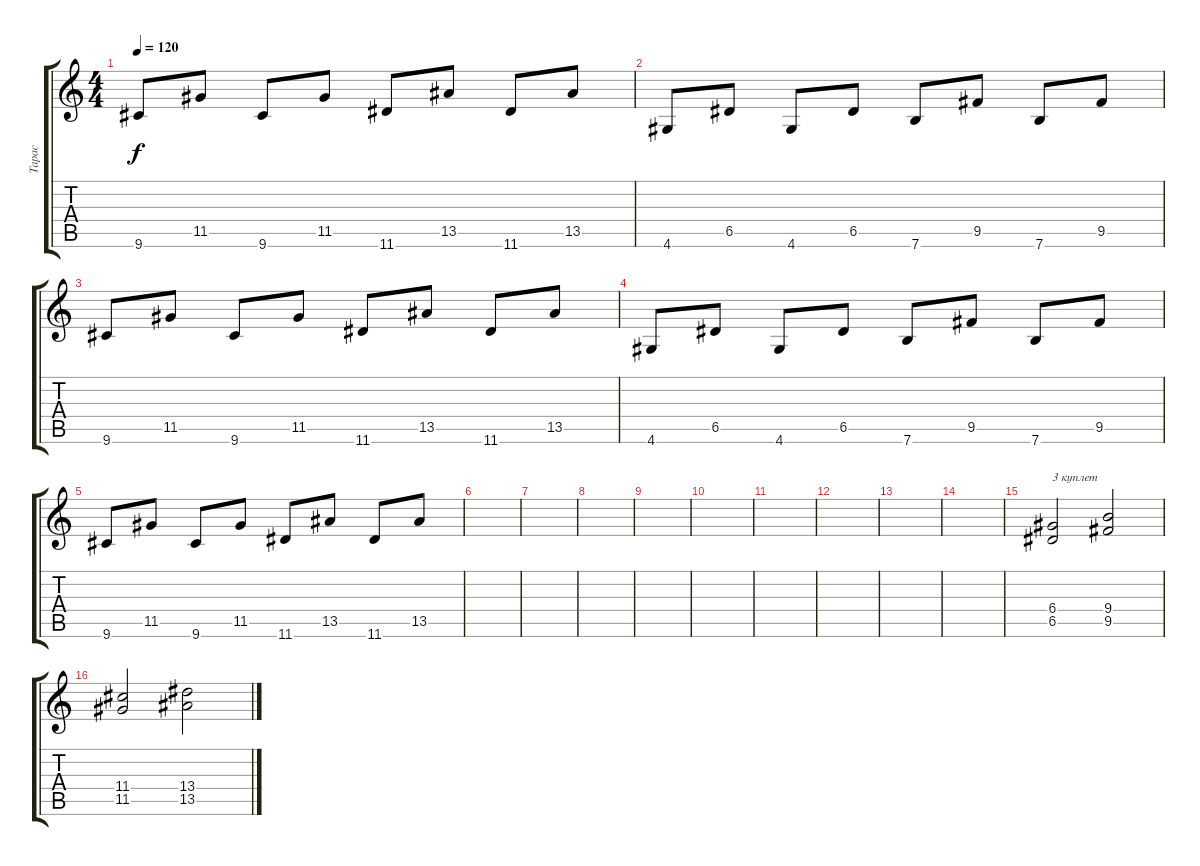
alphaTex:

\track ("Тарас" "Тарас") {instrument overdrivenguitar}
\staff {score tabs}
\tuning (E4 B3 G3 D3 A2 E2) {hide}
\ts (4 4)
\tempo 120
\clef g2
\ks c
9.6.8{dy f} 11.5.8 9.6.8 11.5.8 11.6.8 13.5.8 11.6.8 13.5.8 |
4.6.8 6.5.8 4.6.8 6.5.8 7.6.8 9.5.8 7.6.8 9.5.8 |
9.6.8 11.5.8 9.6.8 11.5.8 11.6.8 13.5.8 11.6.8 13.5.8 |
4.6.8 6.5.8 4.6.8 6.5.8 7.6.8 9.5.8 7.6.8 9.5.8 |
9.6.8 11.5.8 9.6.8 11.5.8 11.6.8 13.5.8 11.6.8 13.5.8 |
|
|
|
|
|
|
|
|
|
(6.4 6.5).2{txt "3 куплет"} (9.4 9.5).2 |
(11.4 11.5).2 (13.4 13.5).2
